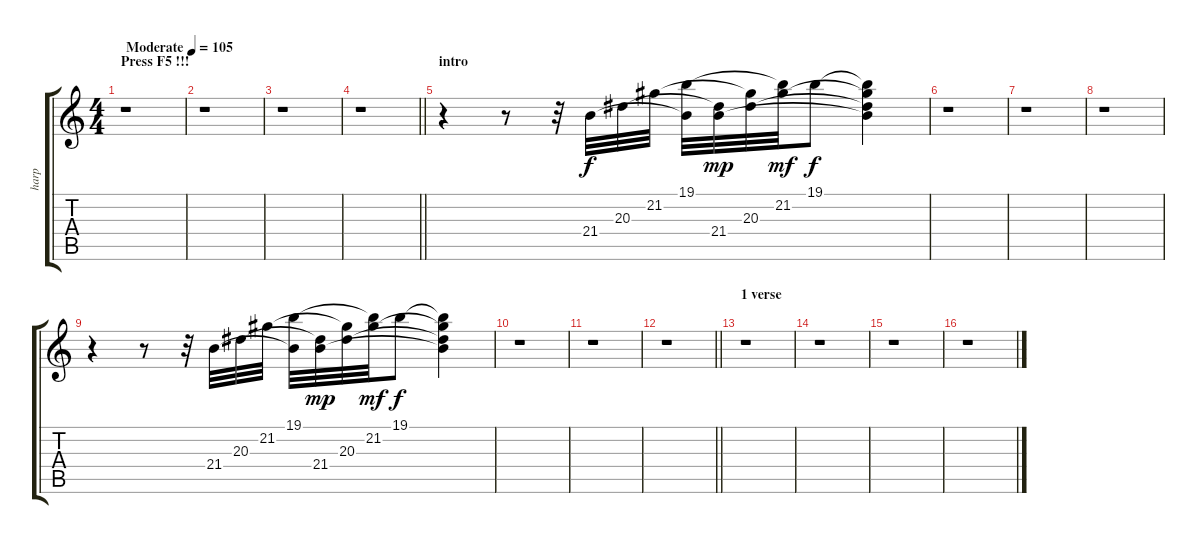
\track ("harp" "harp") {instrument orchestralharp}
\staff {score tabs}
\tuning (E4 B3 G3 D3 A2 E2) {hide}
\ts (4 4)
\section ("" "Press F5 !!!")
\tempo (105 "Moderate")
\clef g2
\ks c
r.1{dy f instrument orchestralharp} |
r.1 |
r.1 |
\barLineRight lightlight
r.1 |
\section ("" "intro")
r.4 r.8 r.32 21.4.32{balance 14} 20.3.32 21.2.32 (19.1 21.4{t}).32 (20.3{t} 21.4).32{dy mp balance 2} (21.2{t} 20.3).32 (19.1{t} 21.2).32{dy mf} 19.1.8{dy f} (19.1{t} 21.2{t} 20.3{t} 21.4{t}).4 |
r.1 |
r.1 |
r.1 |
r.4 r.8 r.32 21.4.32{balance 14} 20.3.32 21.2.32 (19.1 21.4{t}).32 (20.3{t} 21.4).32{dy mp balance 2} (21.2{t} 20.3).32 (19.1{t} 21.2).32{dy mf} 19.1.8{dy f} (19.1{t} 21.2{t} 20.3{t} 21.4{t}).4 |
r.1 |
r.1 |
\barLineRight lightlight
r.1 |
\section ("" "1 verse")
r.1 |
r.1 |
r.1 |
r.1
